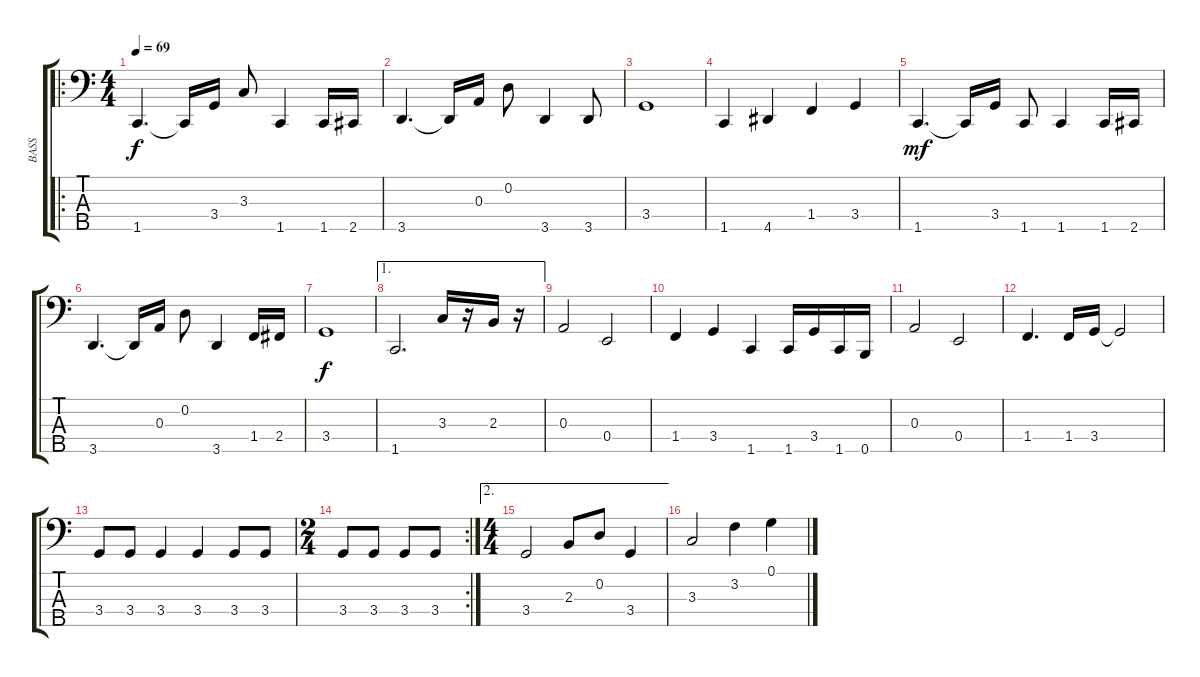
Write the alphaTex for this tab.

\track ("BASS" "BASS") {instrument electricbassfinger}
\staff {score tabs}
\tuning (G2 D2 A1 E1 B0) {hide}
\ro
\ts (4 4)
\tempo 69
\clef f4
\ks c
1.5.4{d dy f} 1.5{t}.16 3.4.16 3.3.8 1.5.4 1.5.16 2.5.16 |
3.5.4{d txt ""} 3.5{t}.16 0.3.16 0.2.8 3.5.4 3.5.8 |
3.4.1 |
1.5.4 4.5.4 1.4.4 3.4.4 |
1.5.4{d dy mf} 1.5{t}.16 3.4.16 1.5.8 1.5.4 1.5.16 2.5.16 |
3.5.4{d} 3.5{t}.16 0.3.16 0.2.8 3.5.4 1.4.16 2.4.16 |
3.4.1{dy f} |
\ae 1
1.5.2{d} 3.3.16 r.16 2.3.16 r.16 |
0.3.2 0.4.2 |
1.4.4 3.4.4 1.5.4 1.5.16 3.4.16 1.5.16 0.5.16 |
0.3.2 0.4.2 |
1.4.4{d} 1.4.16 3.4.16 3.4{t}.2 |
3.4.8 3.4.8 3.4.4 3.4.4 3.4.8 3.4.8 |
\rc 2
\ts (2 4)
3.4.8 3.4.8 3.4.8 3.4.8 |
\ae 2
\ts (4 4)
3.4.2 2.3.8 0.2.8 3.4.4 |
3.3.2 3.2.4 0.1.4
